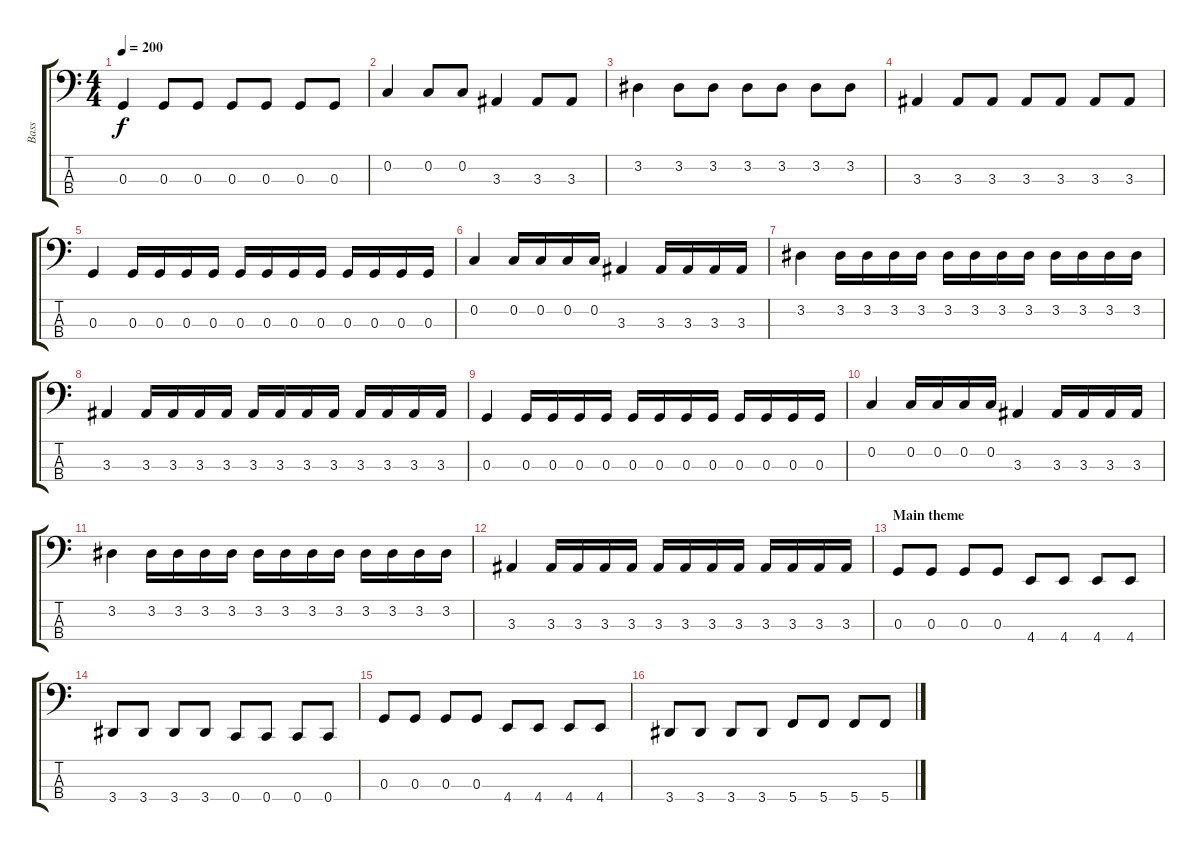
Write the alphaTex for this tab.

\track ("Bass" "Bass") {instrument electricbassfinger}
\staff {score tabs}
\tuning (F2 C2 G1 C1) {hide}
\ts (4 4)
\tempo 200
\clef f4
\ks c
0.3.4{dy f} 0.3.8 0.3.8 0.3.8 0.3.8 0.3.8 0.3.8 |
0.2.4 0.2.8 0.2.8 3.3.4 3.3.8 3.3.8 |
3.2.4 3.2.8 3.2.8 3.2.8 3.2.8 3.2.8 3.2.8 |
3.3.4 3.3.8 3.3.8 3.3.8 3.3.8 3.3.8 3.3.8 |
0.3.4 0.3.16 0.3.16 0.3.16 0.3.16 0.3.16 0.3.16 0.3.16 0.3.16 0.3.16 0.3.16 0.3.16 0.3.16 |
0.2.4 0.2.16 0.2.16 0.2.16 0.2.16 3.3.4 3.3.16 3.3.16 3.3.16 3.3.16 |
3.2.4 3.2.16 3.2.16 3.2.16 3.2.16 3.2.16 3.2.16 3.2.16 3.2.16 3.2.16 3.2.16 3.2.16 3.2.16 |
3.3.4 3.3.16 3.3.16 3.3.16 3.3.16 3.3.16 3.3.16 3.3.16 3.3.16 3.3.16 3.3.16 3.3.16 3.3.16 |
0.3.4 0.3.16 0.3.16 0.3.16 0.3.16 0.3.16 0.3.16 0.3.16 0.3.16 0.3.16 0.3.16 0.3.16 0.3.16 |
0.2.4 0.2.16 0.2.16 0.2.16 0.2.16 3.3.4 3.3.16 3.3.16 3.3.16 3.3.16 |
3.2.4 3.2.16 3.2.16 3.2.16 3.2.16 3.2.16 3.2.16 3.2.16 3.2.16 3.2.16 3.2.16 3.2.16 3.2.16 |
3.3.4 3.3.16 3.3.16 3.3.16 3.3.16 3.3.16 3.3.16 3.3.16 3.3.16 3.3.16 3.3.16 3.3.16 3.3.16 |
\section ("" "Main theme")
0.3.8 0.3.8 0.3.8 0.3.8 4.4.8 4.4.8 4.4.8 4.4.8 |
3.4.8 3.4.8 3.4.8 3.4.8 0.4.8 0.4.8 0.4.8 0.4.8 |
0.3.8 0.3.8 0.3.8 0.3.8 4.4.8 4.4.8 4.4.8 4.4.8 |
3.4.8 3.4.8 3.4.8 3.4.8 5.4.8 5.4.8 5.4.8 5.4.8
